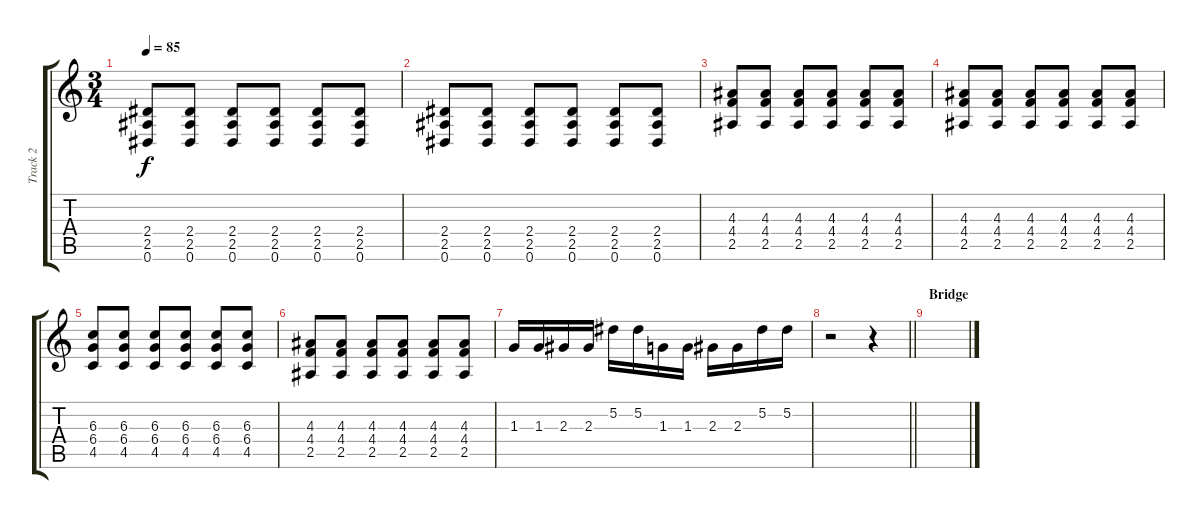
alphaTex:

\track ("Track 2" "Track 2") {instrument distortionguitar}
\staff {score tabs}
\tuning (Eb4 Bb3 Gb3 Db3 Ab2 Eb2) {hide}
\ts (3 4)
\tempo 85
\clef g2
\ks c
(2.4 2.5 0.6).8{dy f} (2.4 2.5 0.6).8 (2.4 2.5 0.6).8 (2.4 2.5 0.6).8 (2.4 2.5 0.6).8 (2.4 2.5 0.6).8 |
(2.4 2.5 0.6).8 (2.4 2.5 0.6).8 (2.4 2.5 0.6).8 (2.4 2.5 0.6).8 (2.4 2.5 0.6).8 (2.4 2.5 0.6).8 |
(4.3 4.4 2.5).8 (4.3 4.4 2.5).8 (4.3 4.4 2.5).8 (4.3 4.4 2.5).8 (4.3 4.4 2.5).8 (4.3 4.4 2.5).8 |
(4.3 4.4 2.5).8 (4.3 4.4 2.5).8 (4.3 4.4 2.5).8 (4.3 4.4 2.5).8 (4.3 4.4 2.5).8 (4.3 4.4 2.5).8 |
(6.3 6.4 4.5).8 (6.3 6.4 4.5).8 (6.3 6.4 4.5).8 (6.3 6.4 4.5).8 (6.3 6.4 4.5).8 (6.3 6.4 4.5).8 |
(4.3 4.4 2.5).8 (4.3 4.4 2.5).8 (4.3 4.4 2.5).8 (4.3 4.4 2.5).8 (4.3 4.4 2.5).8 (4.3 4.4 2.5).8 |
1.3.16 1.3.16 2.3.16 2.3.16 5.2.16 5.2.16 1.3.16 1.3.16 2.3.16 2.3.16 5.2.16 5.2.16 |
\barLineRight lightlight
r.2 r.4 |
\section ("" "Bridge")
